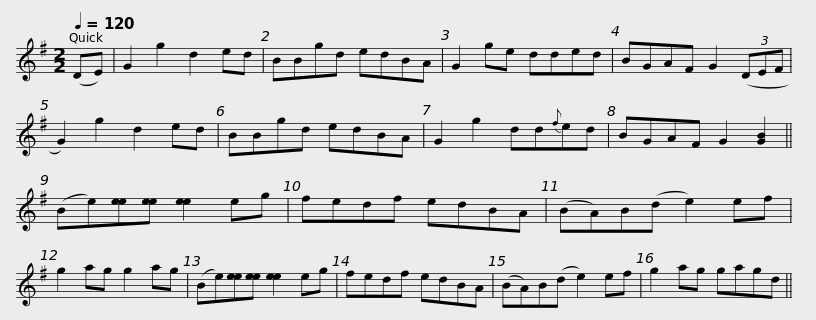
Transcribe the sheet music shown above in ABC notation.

X:1
L:1/8
Q:1/4=120
M:2/2
I:linebreak $
K:G
V:1 treble
V:1
 (DE) | G2 g2 d2 ed | BBgd edBA | G2 ge dded | BGAF G2 (3(DEF | %5
 G2) g2 d2 ed | BBgd edBA |$ G2 g2 dd{f}ed | BGAF G2 [GB]2 || (Be)[ee][ee] [ee]2 eg | %10
 fedf edBA | (BA)B(d e2) ef | g2 ag g2 ag |$ (Be)[ee][ee] [ee]2 eg | fedf edBA | %15
 (BA)B(d e2) ef | g2 ag gagd || %17
